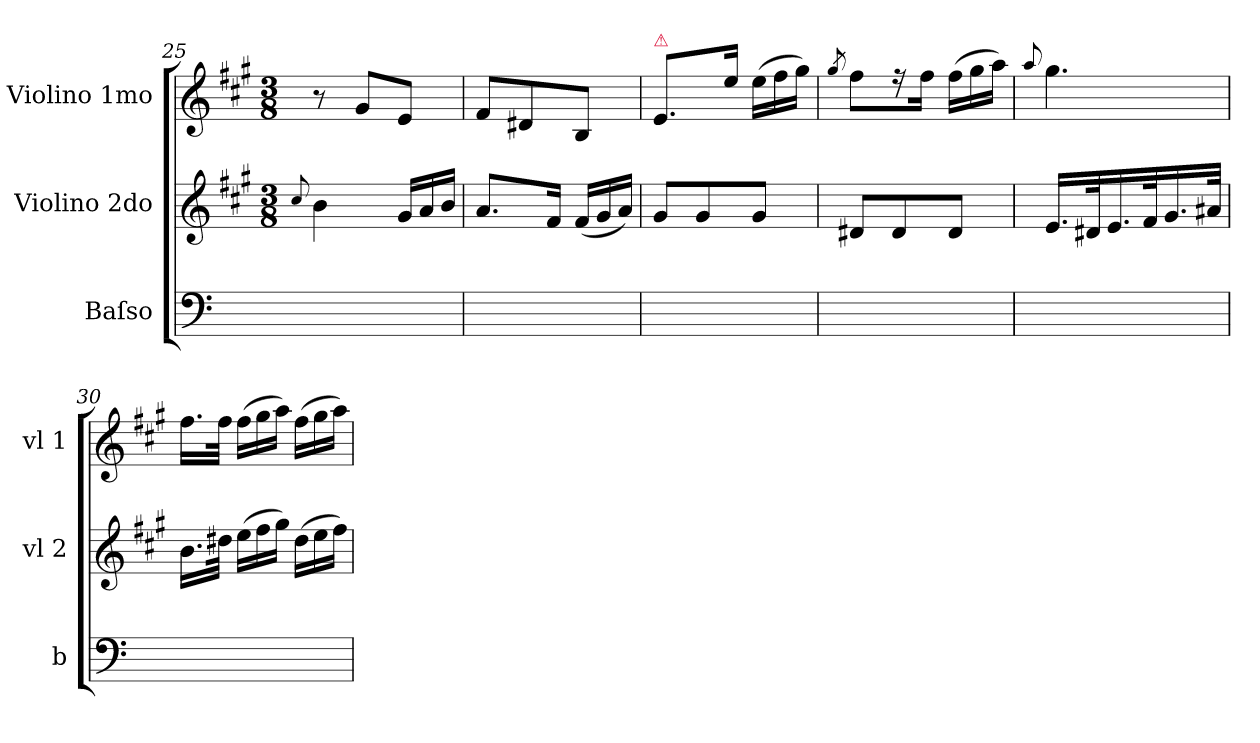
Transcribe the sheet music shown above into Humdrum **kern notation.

**kern	**kern	**kern
*part3	*part2	*part1
*staff3	*staff2	*staff1
*I"Baſso	*I"Violino 2do	*I"Violino 1mo
*I'b	*I'vl 2	*I'vl 1
*clefF4	*clefG2	*clefG2
*k[]	*k[f#c#g#]	*k[f#c#g#]
*	*A:	*A:
*	*M3/8	*M3/8
=25	=25	=25
.	8qqcc#/	.
4.ryy	4b\	8r
.	.	8g#/L
*	*Xtuplet	*
.	24g#/LL	8e/J
.	24a/	.
.	24b/JJ	.
=26	=26	=26
4.ryy	8.a/L	8f#/L
.	.	8d#X/
.	16f#/Jk	.
.	(24f#/LL	8B/J
.	24g#/	.
.	24a/JJ)	.
=27	=27	=27
!	!	!LO:TX:a:color=crimson:t=⚠
4.ryy	8g#/L	8.e/L
.	8g#/	.
.	.	16ee\Jk
*	*	*Xtuplet
.	8g#/J	(>24ee\LL
.	.	24ff#\
.	.	24gg#\JJ)
=28	=28	=28
.	.	8qgg#/
4.ryy	8d#X/L	8ff#\L
.	8d#/	16r
.	.	16ff#\Jk
.	8d#/J	(24ff#\LL
.	.	24gg#\
.	.	24aa\JJ)
=29	=29	=29
.	.	8qqaa/
4.ryy	16.e/LL	4.gg#\
.	32d#X/K	.
.	16.e/	.
.	32f#/K	.
.	16.g#/	.
.	32a#X/JJk	.
=30	=30	=30
4.ryy	16.b\LL	16.ff#\LL
.	32dd#X\JJk	32ff#\JJk
.	(24ee\LL	(24ff#\LL
.	24ff#\	24gg#\
.	24gg#\JJ)	24aa\JJ)
.	(24dd#\LL	(24ff#\LL
.	24ee\	24gg#\
.	24ff#\JJ)	24aa\JJ)
=	=	=
*-	*-	*-
